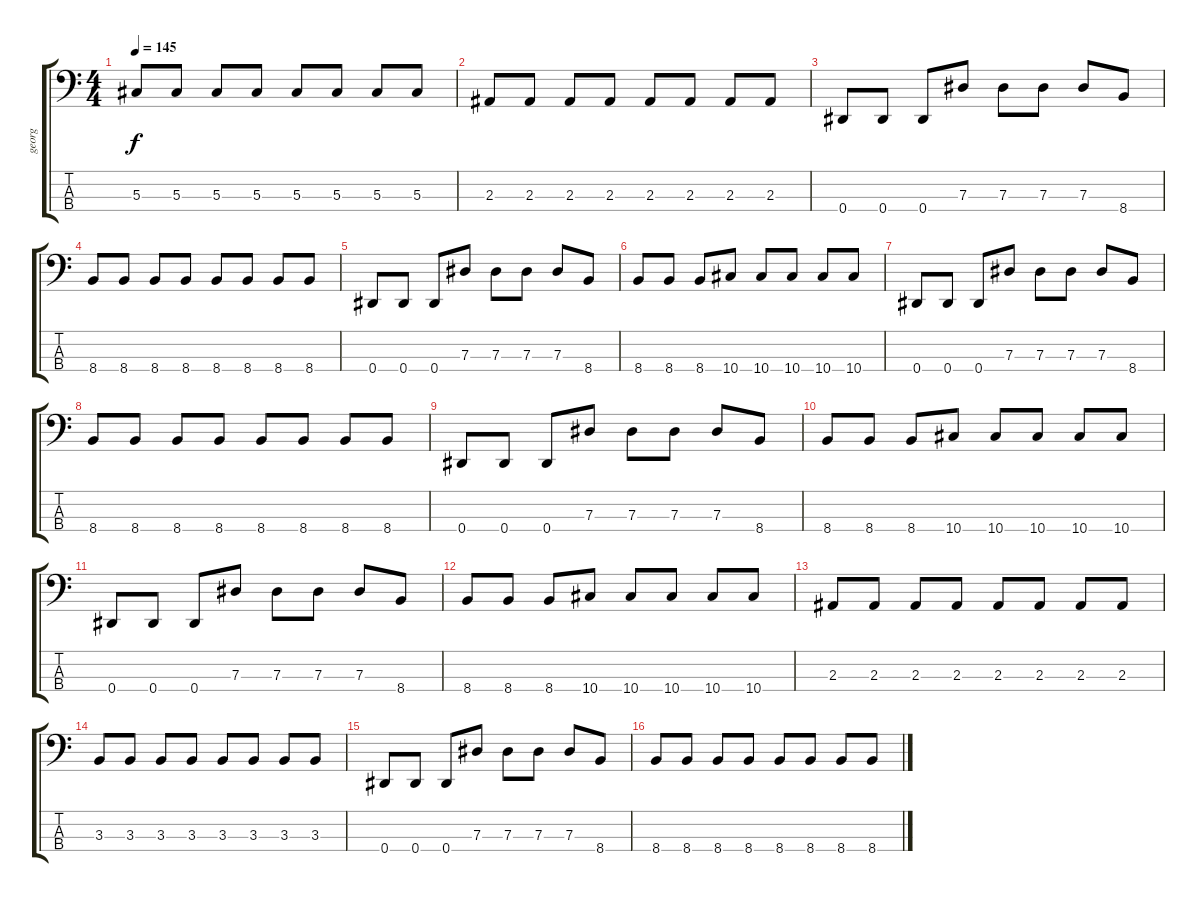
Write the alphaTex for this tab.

\track ("georg" "georg") {instrument electricbassfinger}
\staff {score tabs}
\tuning (Gb2 Db2 Ab1 Eb1) {hide}
\ts (4 4)
\tempo 145
\clef f4
\ks c
5.3.8{dy f} 5.3.8 5.3.8 5.3.8 5.3.8 5.3.8 5.3.8 5.3.8 |
2.3.8 2.3.8 2.3.8 2.3.8 2.3.8 2.3.8 2.3.8 2.3.8 |
0.4.8 0.4.8 0.4.8 7.3.8 7.3.8 7.3.8 7.3.8 8.4.8 |
8.4.8 8.4.8 8.4.8 8.4.8 8.4.8 8.4.8 8.4.8 8.4.8 |
0.4.8 0.4.8 0.4.8 7.3.8 7.3.8 7.3.8 7.3.8 8.4.8 |
8.4.8 8.4.8 8.4.8 10.4.8 10.4.8 10.4.8 10.4.8 10.4.8 |
0.4.8 0.4.8 0.4.8 7.3.8 7.3.8 7.3.8 7.3.8 8.4.8 |
8.4.8 8.4.8 8.4.8 8.4.8 8.4.8 8.4.8 8.4.8 8.4.8 |
0.4.8 0.4.8 0.4.8 7.3.8 7.3.8 7.3.8 7.3.8 8.4.8 |
8.4.8 8.4.8 8.4.8 10.4.8 10.4.8 10.4.8 10.4.8 10.4.8 |
0.4.8 0.4.8 0.4.8 7.3.8 7.3.8 7.3.8 7.3.8 8.4.8 |
8.4.8 8.4.8 8.4.8 10.4.8 10.4.8 10.4.8 10.4.8 10.4.8 |
2.3.8 2.3.8 2.3.8 2.3.8 2.3.8 2.3.8 2.3.8 2.3.8 |
3.3.8 3.3.8 3.3.8 3.3.8 3.3.8 3.3.8 3.3.8 3.3.8 |
0.4.8 0.4.8 0.4.8 7.3.8 7.3.8 7.3.8 7.3.8 8.4.8 |
8.4.8 8.4.8 8.4.8 8.4.8 8.4.8 8.4.8 8.4.8 8.4.8
